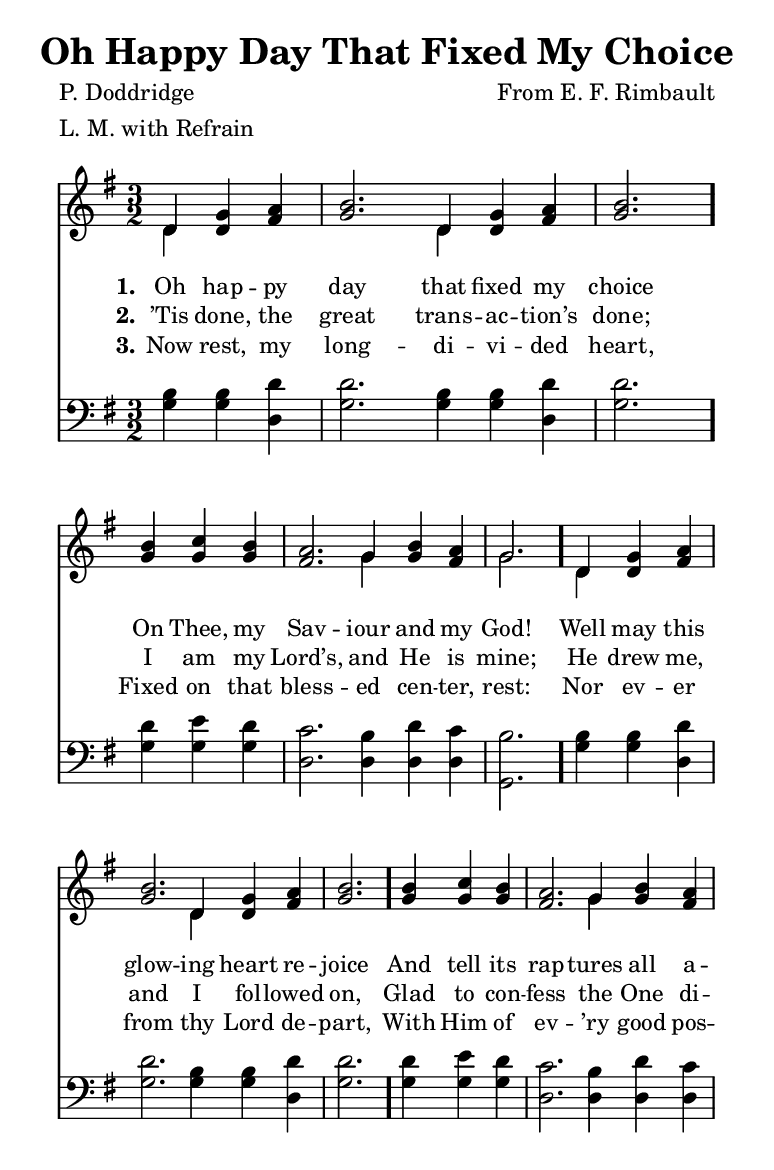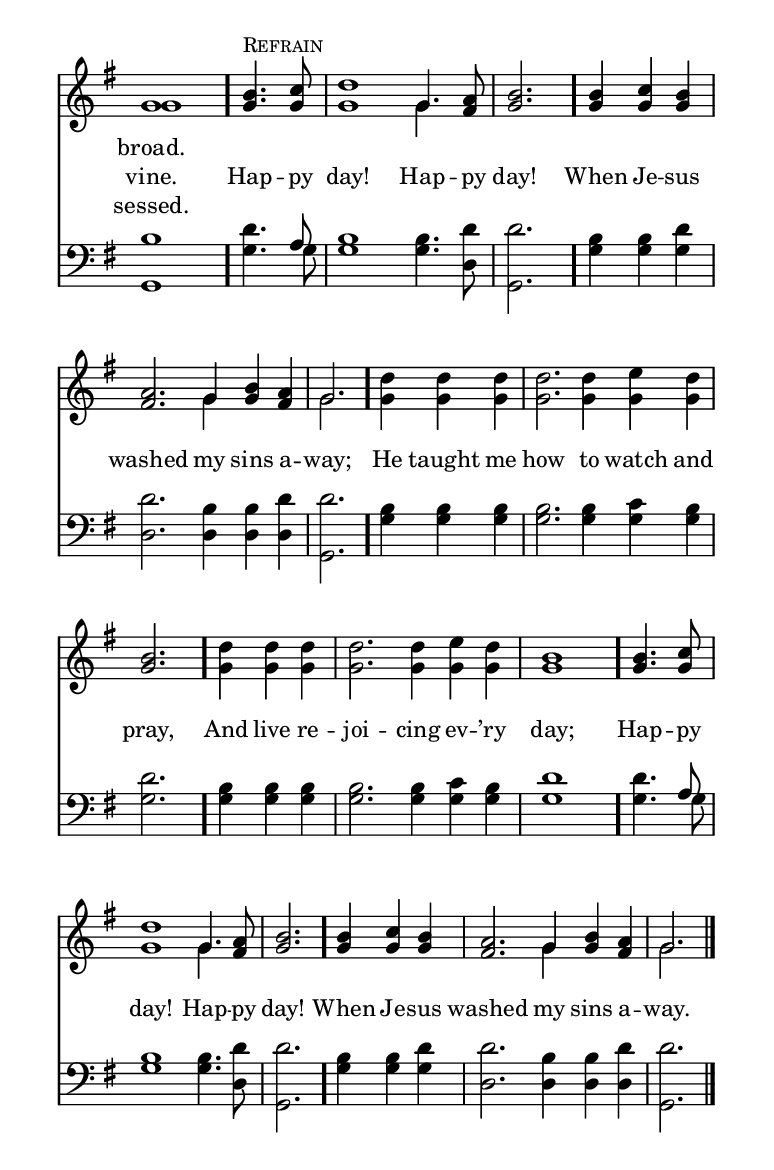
\include "common/global.ily"
\paper {
  \include "common/paper.ily"
}

\header{
  %gospel
  hymnnumber = "248"
  title = "Oh Happy Day That Fixed My Choice"
  tunename = ""
  meter = "L. M. with Refrain"
  poet = "P. Doddridge"
  composer = "From E. F. Rimbault"
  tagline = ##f
}

global = {
  \include "common/overrides.ily"
  \override Staff.TimeSignature.style = #'numbered
  \time 3/2
  \override Score.MetronomeMark.transparent = ##t % hide all fermata changes too
  \tempo 2=80
  \key g \major
  \partial 2.
  \autoBeamOff
}

patternA = { c4 c c | c2. }
patternB = { c4 c c | c2. c4 c c | c1 }
patternC = { c4. c8 | c1 c4. c8 | c2. }

notesSoprano = {
\global
\relative c' {

  \changePitch \patternA { d g a | b d, g a | b }
  \changePitch \patternA { b c b | a g b a | g } \eogbreak
  \changePitch \patternA { d g a | b d, g a | b }
  \changePitch \patternB { b c b | a g b a | g } \eogbreak

  << s^\markup { \small \caps "Refrain" }
  \changePitch \patternC { b c | d g, a | b } >>
  \changePitch \patternA { b c b | a g b a | g } \eogbreak
  \changePitch \patternA { d' d d | d d e d | b }
  \changePitch \patternB { d d d | d d e d | b } \eogbreak
  \changePitch \patternC { b c | d g, a | b }
  \changePitch \patternA { b c b | a g b a | g } \eogbreak

  \bar "|."

}
}

notesAlto = {
\global
\relative e' {

  \changePitch \patternA { d d fis | g d d fis | g }
  \changePitch \patternA { g g g | fis g g fis | g }
  \changePitch \patternA { d d fis | g d d fis | g }
  \changePitch \patternB { g g g | fis g g fis | g }

  \changePitch \patternC { g g | g g fis | g }
  \changePitch \patternA { g g g | fis g g fis | g }
  \changePitch \patternA { g g g | g g g g | g }
  \changePitch \patternB { g g g | g g g g | g }
  \changePitch \patternC { g g | g g fis | g }
  \changePitch \patternA { g g g | fis g g fis | g }

}
}

notesTenor = {
\global
\relative a {

  \changePitch \patternA { b b d | d b b d | d }
  \changePitch \patternA { d e d | c b d c | b }
  \changePitch \patternA { b b d | d b b d | d }
  \changePitch \patternB { d e d | c b d c | b }

  \changePitch \patternC { d a | b b d | d }
  \changePitch \patternA { b b d | d b b d | d }
  \changePitch \patternA { b b b | b b c b | d }
  \changePitch \patternB { b b b | b b c b | d }
  \changePitch \patternC { d a | b b d | d }
  \changePitch \patternA { b b d | d b b d | d }

}
}

notesBass = {
\global
\relative f {

  \changePitch \patternA { g g d | g g g d | g }
  \changePitch \patternA { g g g | d d d d | g, }
  \changePitch \patternA { g' g d | g g g d | g }
  \changePitch \patternB { g g g | d d d d | g, }

  \changePitch \patternC { g' g | g g d | g, }
  \changePitch \patternA { g' g g | d d d d | g, }
  \changePitch \patternA { g' g g | g g g g | g }
  \changePitch \patternB { g g g | g g g g | g }
  \changePitch \patternC { g g | g g d | g, }
  \changePitch \patternA { g' g g | d d d d | g, }

}
}

Refrain = \lyricmode {

Hap -- py day! Hap -- py day! \bar "."
When Je -- sus washed my sins a -- way; \bar "."
He taught me how to watch and pray, \bar "."
And live re -- joi -- cing ev -- ’ry day; \bar "."
Hap -- py day! Hap -- py day! \bar "."
When Je -- sus washed my sins a -- way. \bar "."

}

wordsA = \lyricmode {
\set stanza = "1."

Oh hap -- py day that fixed my choice \bar "."
On Thee, my Sav -- iour and my God! \bar "."
Well may this glow -- ing heart re -- joice \bar "."
And tell its rap -- tures all a -- broad. \bar "."

}

wordsB = \lyricmode {
\set stanza = "2."

’Tis done, the great trans -- ac -- tion’s done;
I am my Lord’s, and He is mine;
He drew me, and I fol -- lowed on,
Glad to con -- fess the One di -- vine.

\Refrain

}

wordsC = \lyricmode {
\set stanza = "3."

Now rest, my long -- di -- vi -- ded heart,
Fixed on that bless -- ed cen -- ter, rest:
Nor ev -- er from thy Lord de -- part,
With Him of ev -- ’ry good pos -- sessed.

}

\score {
  \context ChoirStaff <<
    \context Staff = upper <<
      \set Staff.autoBeaming = ##f
      \set ChoirStaff.systemStartDelimiter = #'SystemStartBar
      \set ChoirStaff.printPartCombineTexts = ##f
      \partcombine #'(2 . 11) \notesSoprano \notesAlto
      \context NullVoice = sopranos { \voiceOne << \notesSoprano >> }
      \context Lyrics = one   \lyricsto sopranos \wordsA
      \context Lyrics = two   \lyricsto sopranos \wordsB
      \context Lyrics = three \lyricsto sopranos \wordsC
    >>
    \context Staff = men <<
      \set Staff.autoBeaming = ##f
      \clef bass
      \set ChoirStaff.printPartCombineTexts = ##f
      \partcombine #'(2 . 11) \notesTenor \notesBass
    >>
  >>
  \layout {
    \include "common/layout.ily"
  }
  \midi{
    \include "common/midi.ily"
  }
}

\version "2.19.49"  % necessary for upgrading to future LilyPond versions.

% vi:set et ts=2 sw=2 ai nocindent syntax=lilypond:
